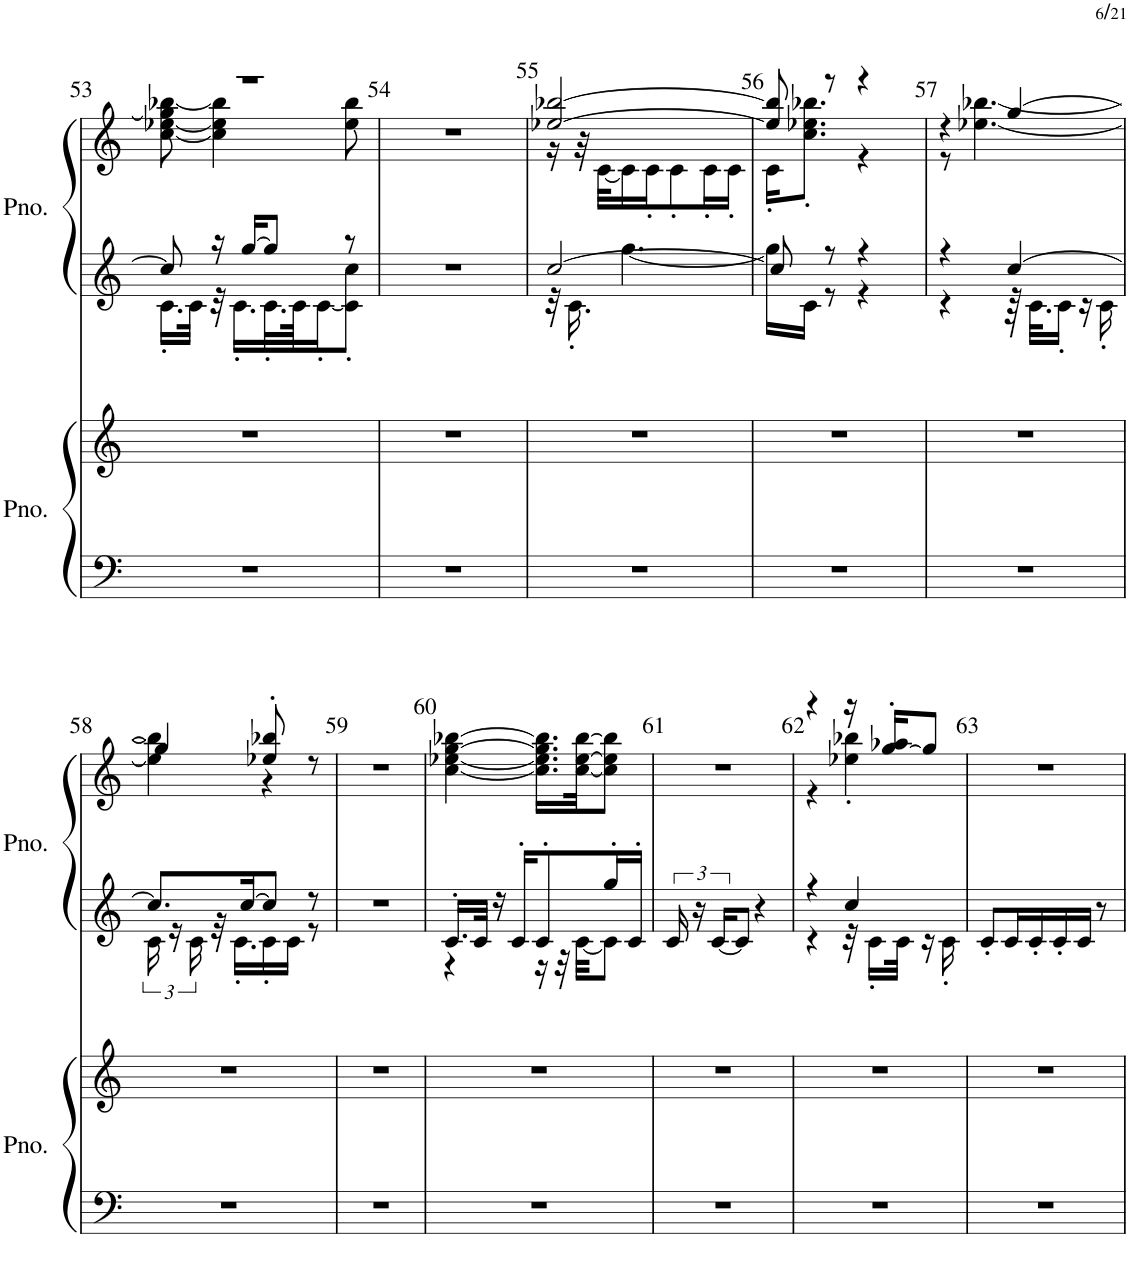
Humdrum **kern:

**kern	**kern	**kern	**kern
*part2	*part2	*part1	*part1
*staff4	*staff3	*staff2	*staff1
*I"ピアノ	*	*I"ピアノ	*
!!LO:PB:g=z
*clefF4	*clefG2	*clefG2	*clefG2
*k[]	*k[]	*k[]	*k[]
*M4/8	*M4/8	*M4/8	*M4/8
=53	=53	=53	=53
*	*	*^	*^
2r	2r	8cc/]	16.c'\LL	2r	[8cc\ [8ee-X\ 8gg\] [8bb-X\
.	.	.	32c\JJk	.	.
.	.	16r	32r	.	4cc\] 4ee-\] 4bb-\]
.	.	.	16.c'\LL	.	.
.	.	[16gg/KL	.	.	.
.	.	8gg/J]	32.c'\L	.	.
.	.	.	64c\JK	.	.
.	.	.	[16c'\J	.	.
.	.	8r	8c\]' 8cc\'J	.	8ee-\ 8bb-\
*	*	*v	*v	*	*
*	*	*	*v	*v
=54	=54	=54	=54
2r	2r	2r	2r
=55	=55	=55	=55
*	*	*^	*^
2r	2r	[2cc/	32r	[2ee-X/ [2bb-X/	16r
.	.	.	16.c'\	.	.
.	.	.	.	.	32r
.	.	.	.	.	[32c\KLL
.	.	.	[4.gg\	.	16c\]
.	.	.	.	.	16c'\J
.	.	.	.	.	8c'\
.	.	.	.	.	16c'\L
.	.	.	.	.	16c'\JJ
=56	=56	=56	=56	=56	=56
2r	2r	8cc/]	16gg\LL]	8ee-/] 8bb-/]	16c'\KL
.	.	.	16c\JJ	.	8.cc\' 8.ee-X\' 8.bb-X\'J
.	.	8r	8r	8r	.
.	.	4r	4r	4r	4r
=57	=57	=57	=57	=57	=57
2r	2r	4r	4r	4r	8r
.	.	.	.	.	[4.ee-X\ [4.bb-X\
.	.	[4cc/	64r	[4gg/	.
.	.	.	32.c\KLL	.	.
.	.	.	16c'\JJ	.	.
.	.	.	16r	.	.
.	.	.	16c'\	.	.
!!LO:LB:g=z	!!
=58	=58	=58	=58	=58	=58
2r	2r	8.cc/L]	24c\	4gg/]	4ee-\] 4bb-\]
.	.	.	24r	.	.
.	.	.	24c\	.	.
.	.	.	32r	.	.
.	.	.	16.c'\LL	.	.
.	.	[16cc/K	.	.	.
.	.	8cc/J]	16c'\	8ee-X/' 8bb-X/'	4r
.	.	.	16c\JJ	.	.
.	.	8r	8r	8r	.
*	*	*v	*v	*	*
*	*	*	*v	*v
=59	=59	=59	=59
2r	2r	2r	2r
=60	=60	=60	=60
*	*	*^	*
2r	2r	16.c'/LL	4r	[4cc\ [4ee-X\ [4gg\ [4bb-X\
.	.	32c/JJk	.	.
.	.	16r	.	.
.	.	16c'/KL	.	.
.	.	8c'/	16r	16.cc\] 16.ee-\] 16.gg\] 16.bb-\]LL
.	.	.	32r	.
.	.	.	[32c\KKL	[32cc\ [32ee-\ [32bb-\JK
.	.	16gg'/L	8c\J]	8cc\] 8ee-\] 8bb-\]J
.	.	16c'/JJ	.	.
*	*	*v	*v	*
=61	=61	=61	=61
2r	2r	24c/	2r
.	.	24r	.
.	.	[24c/KL	.
.	.	8c/J]	.
.	.	4r	.
=62	=62	=62	=62
*	*	*^	*^
2r	2r	4r	4r	4r	4r
.	.	4cc/	32r	16r	4ee-X\' 4bb-X\'
.	.	.	16c'\LL	.	.
.	.	.	.	[16gg/' 16aa-X/'KL	.
.	.	.	32c\JJk	.	.
.	.	.	16r	8gg/J]	.
.	.	.	16c'\	.	.
*	*	*v	*v	*	*
*	*	*	*v	*v
=63	=63	=63	=63
2r	2r	8c'/L	2r
.	.	16c/L	.
.	.	16c'/	.
.	.	16c'/	.
.	.	16c/JJ	.
.	.	8r	.
=	=	=	=
*-	*-	*-	*-
